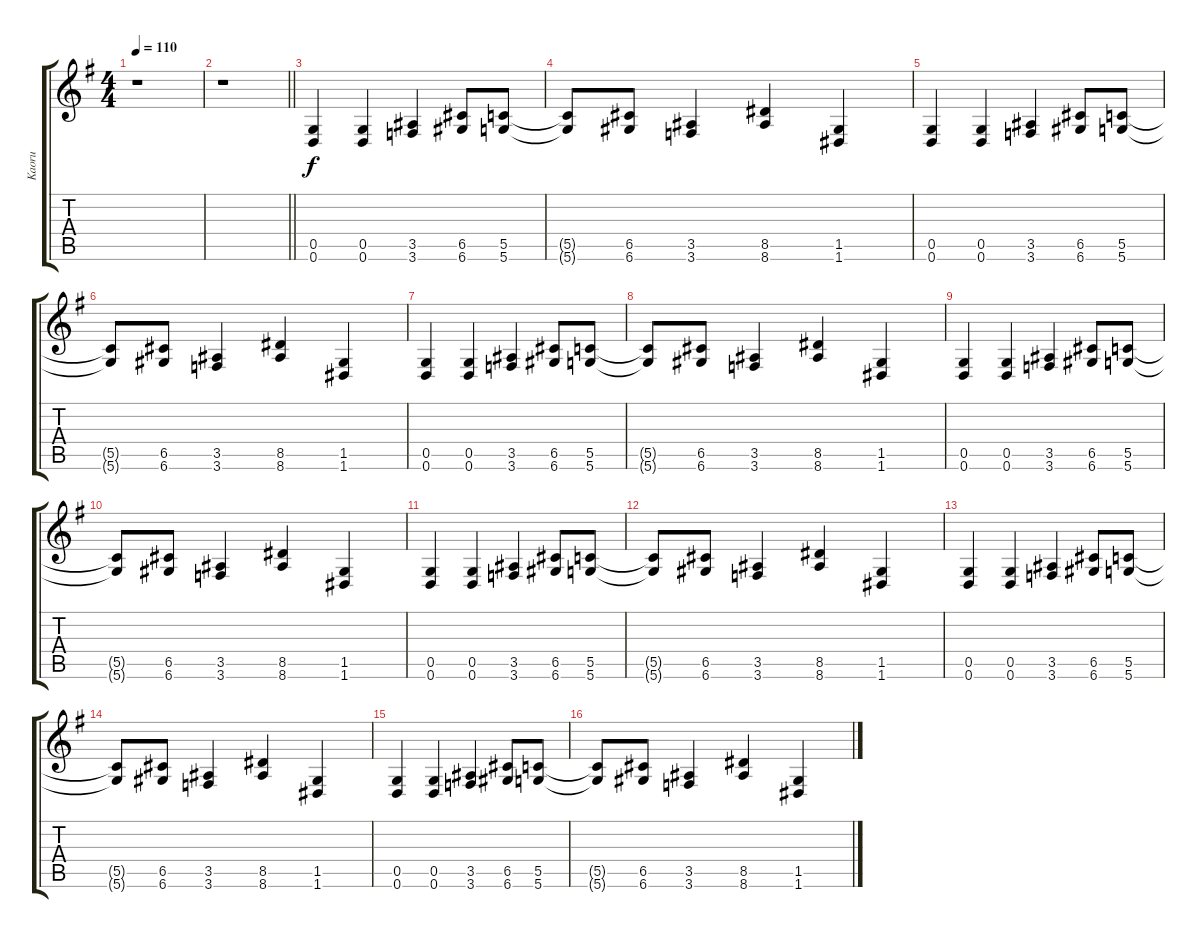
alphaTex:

\track ("Kaoru" "Kaoru") {instrument overdrivenguitar}
\staff {score tabs}
\tuning (D4 A3 F3 C3 G2 D2) {hide}
\ts (4 4)
\tempo 110
\clef g2
\ks g
r.1{dy f} |
\barLineRight lightlight
r.1 |
(0.5 0.6).4{instrument overdrivenguitar} (0.5 0.6).4 (3.5 3.6).4 (6.5 6.6).8 (5.5 5.6).8 |
(5.5{t} 5.6{t}).8 (6.5 6.6).8 (3.5 3.6).4 (8.5 8.6).4 (1.5 1.6).4 |
(0.5 0.6).4 (0.5 0.6).4 (3.5 3.6).4 (6.5 6.6).8 (5.5 5.6).8 |
(5.5{t} 5.6{t}).8 (6.5 6.6).8 (3.5 3.6).4 (8.5 8.6).4 (1.5 1.6).4 |
(0.5 0.6).4 (0.5 0.6).4 (3.5 3.6).4 (6.5 6.6).8 (5.5 5.6).8 |
(5.5{t} 5.6{t}).8 (6.5 6.6).8 (3.5 3.6).4 (8.5 8.6).4 (1.5 1.6).4 |
(0.5 0.6).4 (0.5 0.6).4 (3.5 3.6).4 (6.5 6.6).8 (5.5 5.6).8 |
(5.5{t} 5.6{t}).8 (6.5 6.6).8 (3.5 3.6).4 (8.5 8.6).4 (1.5 1.6).4 |
(0.5 0.6).4 (0.5 0.6).4 (3.5 3.6).4 (6.5 6.6).8 (5.5 5.6).8 |
(5.5{t} 5.6{t}).8 (6.5 6.6).8 (3.5 3.6).4 (8.5 8.6).4 (1.5 1.6).4 |
(0.5 0.6).4 (0.5 0.6).4 (3.5 3.6).4 (6.5 6.6).8 (5.5 5.6).8 |
(5.5{t} 5.6{t}).8 (6.5 6.6).8 (3.5 3.6).4 (8.5 8.6).4 (1.5 1.6).4 |
(0.5 0.6).4 (0.5 0.6).4 (3.5 3.6).4 (6.5 6.6).8 (5.5 5.6).8 |
(5.5{t} 5.6{t}).8 (6.5 6.6).8 (3.5 3.6).4 (8.5 8.6).4 (1.5 1.6).4
